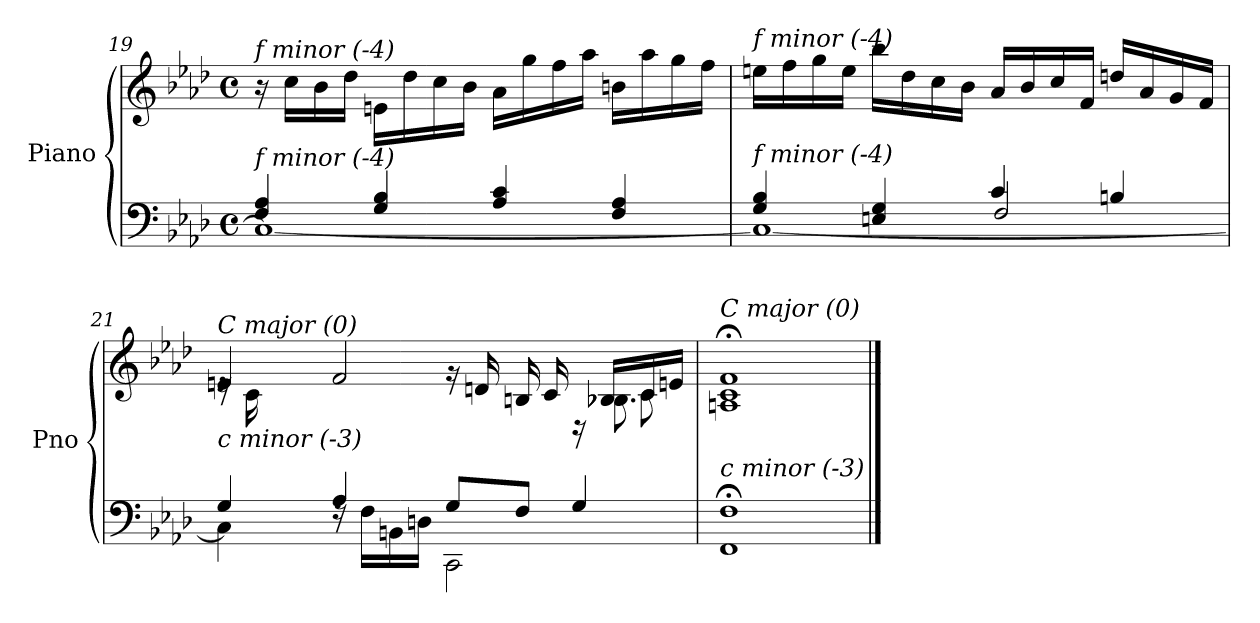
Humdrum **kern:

**kern	**kern
*part1	*part1
*staff2	*staff1
*I"Piano	*
*I'Pno	*
*clefF4	*clefG2
*k[b-e-a-d-]	*k[b-e-a-d-]
*M4/4	*M4/4
*met(c)	*met(c)
=19	=19
*^	*
!	!	!LO:TX:i:t=f minor (-4)
!LO:TX:i:t=f minor (-4)	!	!
4F/ 4A-/	1C_	16r
.	.	16cc\LL
.	.	16b-\
.	.	16dd-\JJ
4G/ 4B-/	.	16en\LL
.	.	16dd-\
.	.	16cc\
.	.	16b-\JJ
4A-/ 4c/	.	16a-\LL
.	.	16gg\
.	.	16ff\
.	.	16aa-\JJ
4F/ 4A-/	.	16bn\LL
.	.	16aa-\
.	.	16gg\
.	.	16ff\JJ
!!LO:LB:g=z
=20	=20	=20
*	*^	*^
!	!	!	!LO:TX:i:t=f minor (-4)	!
!LO:TX:i:t=f minor (-4)	!	!	!	!
4G/ 4B-/	1C_	2ryy	16een\LL	2ryy
.	.	.	16ff\	.
.	.	.	16gg\	.
.	.	.	16ee\JJ	.
4En/ 4G/	.	.	16bb-\LL	.
.	.	.	16dd-\	.
.	.	.	16cc\	.
.	.	.	16b-\JJ	.
4c/	.	2F/	16a-/LL	2ryy
.	.	.	16b-/	.
.	.	.	16cc/	.
.	.	.	16f/JJ	.
4Bn/	.	.	16ddn/LL	.
.	.	.	16a-/	.
.	.	.	16g/	.
.	.	.	16f/JJ	.
=21	=21	=21	=21	=21
*	*	*^	*	*^
!	!	!	!	!LO:TX:i:t=C major (0)	!	!
!LO:TX:i:t=c minor (-3)	!	!	!	!	!	!
8ryy	2..ryy	4G/	4C\]	4en/	16re	2..ryy
.	.	.	.	.	16c\LL	.
16G/	.	.	.	.	8ryy	.
16B-X/JJ	.	.	.	.	.	.
4ryy	.	4A-/	16rF	2f/	4ryy	.
.	.	.	16F\LL	.	.	.
.	.	.	16BBn\	.	.	.
.	.	.	16Dn\JJ	.	.	.
4ryy	.	8G/L	2CC\	.	16rg	.
.	.	.	.	.	16dn/LL	.
.	.	8F/J	.	.	16Bn/	.
.	.	.	.	.	16c/JJ	.
16ryy	.	4G/	.	16rD	16ryy	.
8.ryy	.	.	.	16B-X/LL	8.B-X\	.
.	8ryy	.	.	16c/	.	8c\
.	.	.	.	16en/JJ	.	.
*v	*v	*v	*v	*	*	*
*	*v	*v	*v
=22	=22
!	!LO:TX:i:t=C major (0)
!LO:TX:i:t=c minor (-3)	!
1FF; 1F;	1An;< 1c;< 1f;<
==	==
*-	*-
